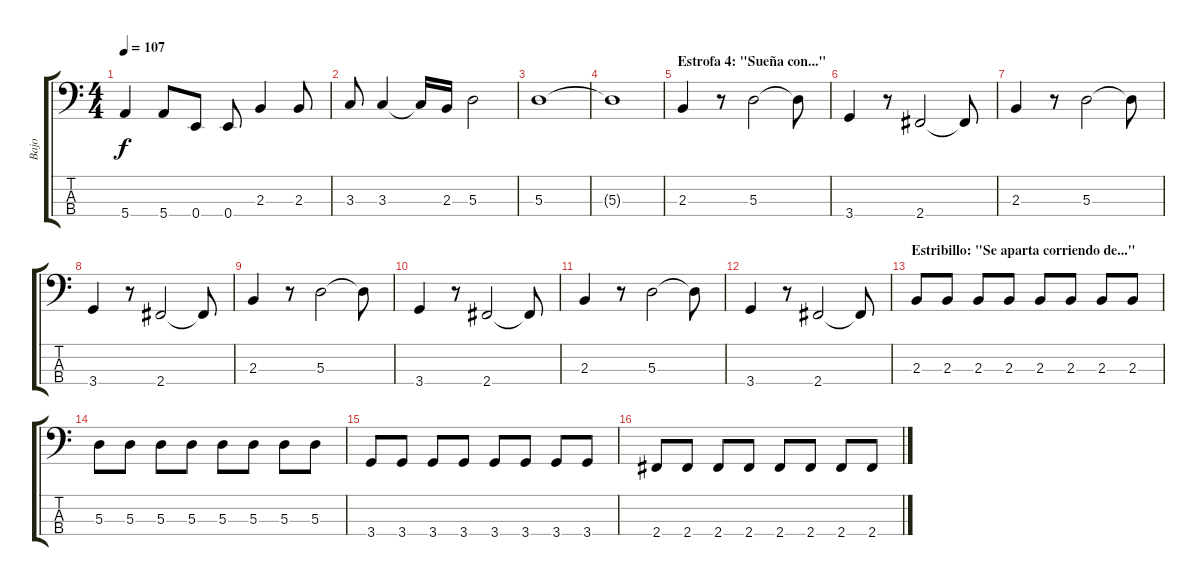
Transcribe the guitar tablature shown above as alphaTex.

\track ("Bajo" "Bajo") {instrument electricbassfinger}
\staff {score tabs}
\tuning (G2 D2 A1 E1) {hide}
\ts (4 4)
\tempo 107
\clef f4
\ks c
5.4.4{dy f} 5.4.8 0.4.8 0.4.8 2.3.4 2.3.8 |
3.3.8 3.3.4 3.3{t}.16 2.3.16 5.3.2 |
5.3.1 |
5.3{t}.1 |
\section ("" "Estrofa 4: \"Sueña con...\"")
2.3.4 r.8 5.3.2 5.3{t}.8 |
3.4.4 r.8 2.4.2 2.4{t}.8 |
2.3.4 r.8 5.3.2 5.3{t}.8 |
3.4.4 r.8 2.4.2 2.4{t}.8 |
2.3.4 r.8 5.3.2 5.3{t}.8 |
3.4.4 r.8 2.4.2 2.4{t}.8 |
2.3.4 r.8 5.3.2 5.3{t}.8 |
3.4.4 r.8 2.4.2 2.4{t}.8 |
\section ("" "Estribillo: \"Se aparta corriendo de...\"")
2.3.8 2.3.8 2.3.8 2.3.8 2.3.8 2.3.8 2.3.8 2.3.8 |
5.3.8 5.3.8 5.3.8 5.3.8 5.3.8 5.3.8 5.3.8 5.3.8 |
3.4.8 3.4.8 3.4.8 3.4.8 3.4.8 3.4.8 3.4.8 3.4.8 |
2.4.8 2.4.8 2.4.8 2.4.8 2.4.8 2.4.8 2.4.8 2.4.8
